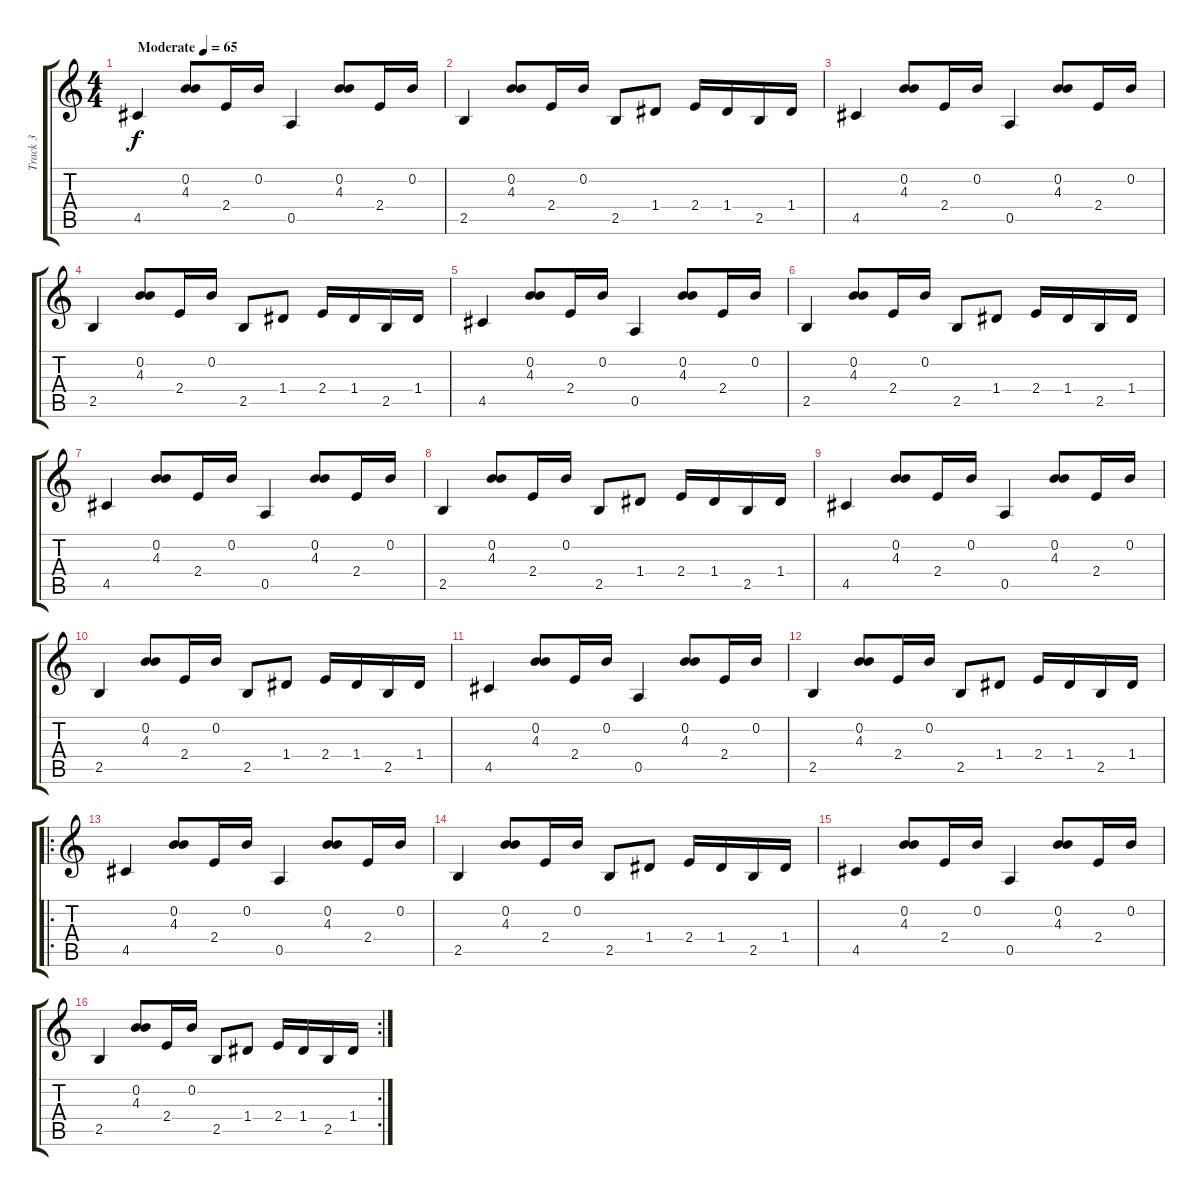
\track ("Track 3" "Track 3") {instrument acousticguitarsteel}
\staff {score tabs}
\tuning (E4 B3 G3 D3 A2 E2) {hide}
\ts (4 4)
\tempo (65 "Moderate")
\clef g2
\ks c
4.5.4{dy f instrument acousticguitarsteel} (0.2 4.3).8 2.4.16 0.2.16 0.5.4 (0.2 4.3).8 2.4.16 0.2.16 |
2.5.4 (0.2 4.3).8 2.4.16 0.2.16 2.5.8 1.4.8 2.4.16 1.4.16 2.5.16 1.4.16 |
4.5.4 (0.2 4.3).8 2.4.16 0.2.16 0.5.4 (0.2 4.3).8 2.4.16 0.2.16 |
2.5.4 (0.2 4.3).8 2.4.16 0.2.16 2.5.8 1.4.8 2.4.16 1.4.16 2.5.16 1.4.16 |
4.5.4 (0.2 4.3).8 2.4.16 0.2.16 0.5.4 (0.2 4.3).8 2.4.16 0.2.16 |
2.5.4 (0.2 4.3).8 2.4.16 0.2.16 2.5.8 1.4.8 2.4.16 1.4.16 2.5.16 1.4.16 |
4.5.4 (0.2 4.3).8 2.4.16 0.2.16 0.5.4 (0.2 4.3).8 2.4.16 0.2.16 |
2.5.4 (0.2 4.3).8 2.4.16 0.2.16 2.5.8 1.4.8 2.4.16 1.4.16 2.5.16 1.4.16 |
4.5.4 (0.2 4.3).8 2.4.16 0.2.16 0.5.4 (0.2 4.3).8 2.4.16 0.2.16 |
2.5.4 (0.2 4.3).8 2.4.16 0.2.16 2.5.8 1.4.8 2.4.16 1.4.16 2.5.16 1.4.16 |
4.5.4 (0.2 4.3).8 2.4.16 0.2.16 0.5.4 (0.2 4.3).8 2.4.16 0.2.16 |
2.5.4 (0.2 4.3).8 2.4.16 0.2.16 2.5.8 1.4.8 2.4.16 1.4.16 2.5.16 1.4.16 |
\ro
4.5.4 (0.2 4.3).8 2.4.16 0.2.16 0.5.4 (0.2 4.3).8 2.4.16 0.2.16 |
2.5.4 (0.2 4.3).8 2.4.16 0.2.16 2.5.8 1.4.8 2.4.16 1.4.16 2.5.16 1.4.16 |
4.5.4 (0.2 4.3).8 2.4.16 0.2.16 0.5.4 (0.2 4.3).8 2.4.16 0.2.16 |
\rc 2
2.5.4 (0.2 4.3).8 2.4.16 0.2.16 2.5.8 1.4.8 2.4.16 1.4.16 2.5.16 1.4.16
